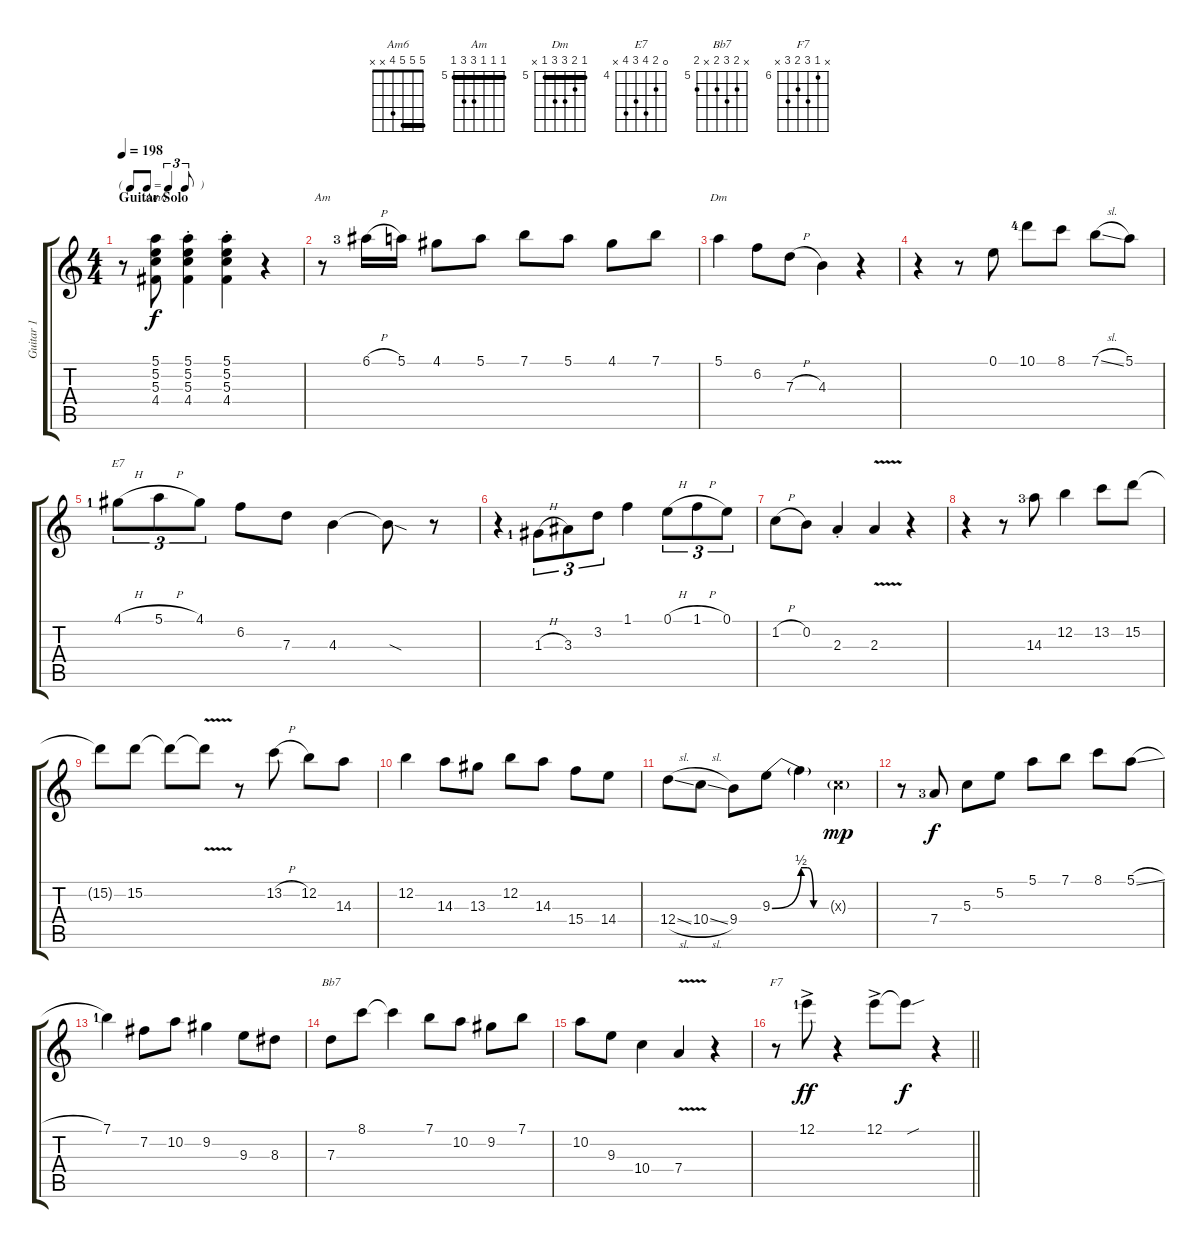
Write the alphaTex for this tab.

\track ("Guitar 1" "Guitar 1") {instrument acousticguitarnylon}
\staff {score tabs}
\tuning (E4 B3 G3 D3 A2 E2) {hide}
\chord ("Am6" 5 5 5 4 x x) {barre 5}
\chord ("Am" 5 5 5 7 7 5) {firstfret 5 barre 5}
\chord ("Dm" 5 6 7 7 5 x) {firstfret 5 barre 5}
\chord ("E7" 0 5 7 6 7 x) {firstfret 4}
\chord ("Bb7" x 6 7 6 x 6) {firstfret 5}
\chord ("F7" x 6 8 7 8 x) {firstfret 6}
\ts (4 4)
\tf triplet8th
\section ("" "Guitar Solo")
\tempo 198
\clef g2
\ks c
r.8{dy f} (5.1 5.2 5.3 4.4).8{ch "Am6"} (5.1{st} 5.2{st} 5.3{st} 4.4{st}).4 (5.1{st} 5.2{st} 5.3{st} 4.4{st}).4 r.4 |
r.8{ch "Am"} 6.1{h lf 4}.16 5.1.16 4.1.8 5.1.8 7.1.8 5.1.8 4.1.8 7.1.8 |
5.1.4{ch "Dm"} 6.2.8 7.3{h}.8 4.3.4 r.4 |
r.4 r.8 0.1.8 10.1{lf 5}.8 8.1.8 7.1{sl}.8 5.1.8 |
4.1{h lf 2}.8{tu (3 2) ch "E7"} 5.1{h}.8{tu (3 2)} 4.1.8{tu (3 2)} 6.2.8 7.3.8 4.3.4 4.3{sod t}.8 r.8 |
r.4 1.3{h lf 2}.8{tu (3 2)} 3.3.8{tu (3 2)} 3.2.8{tu (3 2)} 1.1.4 0.1{h}.8{tu (3 2)} 1.1{h}.8{tu (3 2)} 0.1.8{tu (3 2)} |
1.2{h}.8 0.2.8 2.3{st}.4 2.3{v}.4 r.4 |
r.4 r.8 14.3{lf 4}.8 12.2.4 13.2.8 15.2.8 |
15.2{t}.8 15.2.8 15.2{t}.8 15.2{v t}.8 r.8 13.2{h}.8 12.2.8 14.3.8 |
12.2.4 14.3.8 13.3.8 12.2.8 14.3.8 15.4.8 14.4.8 |
12.4{sl}.8 10.4{sl}.8 9.4.8 9.3{be (bend 0 0 60 2)}.8 9.3{be (custom 0 2 15 2 30 0 60 0) t}.4 5.3{g x}.4{dy mp} |
r.8 7.4{lf 4}.8{dy f} 5.3.8 5.2.8 5.1.8 7.1.8 8.1.8 5.1{sl}.8 |
7.1{lf 2}.4 7.2.8 10.2.8 9.2.4 9.3.8 8.3.8 |
7.3.8{ch "Bb7"} 8.1.8 8.1{t}.4 7.1.8 10.2.8 9.2.8 7.1.8 |
10.2.8 9.3.8 10.4.4 7.4{v}.4 r.4 |
\barLineRight lightlight
r.8{ch "F7"} 12.1{ac lf 2}.8{dy ff} r.4 12.1{ac}.8 12.1{sou t}.8{dy f} r.4
